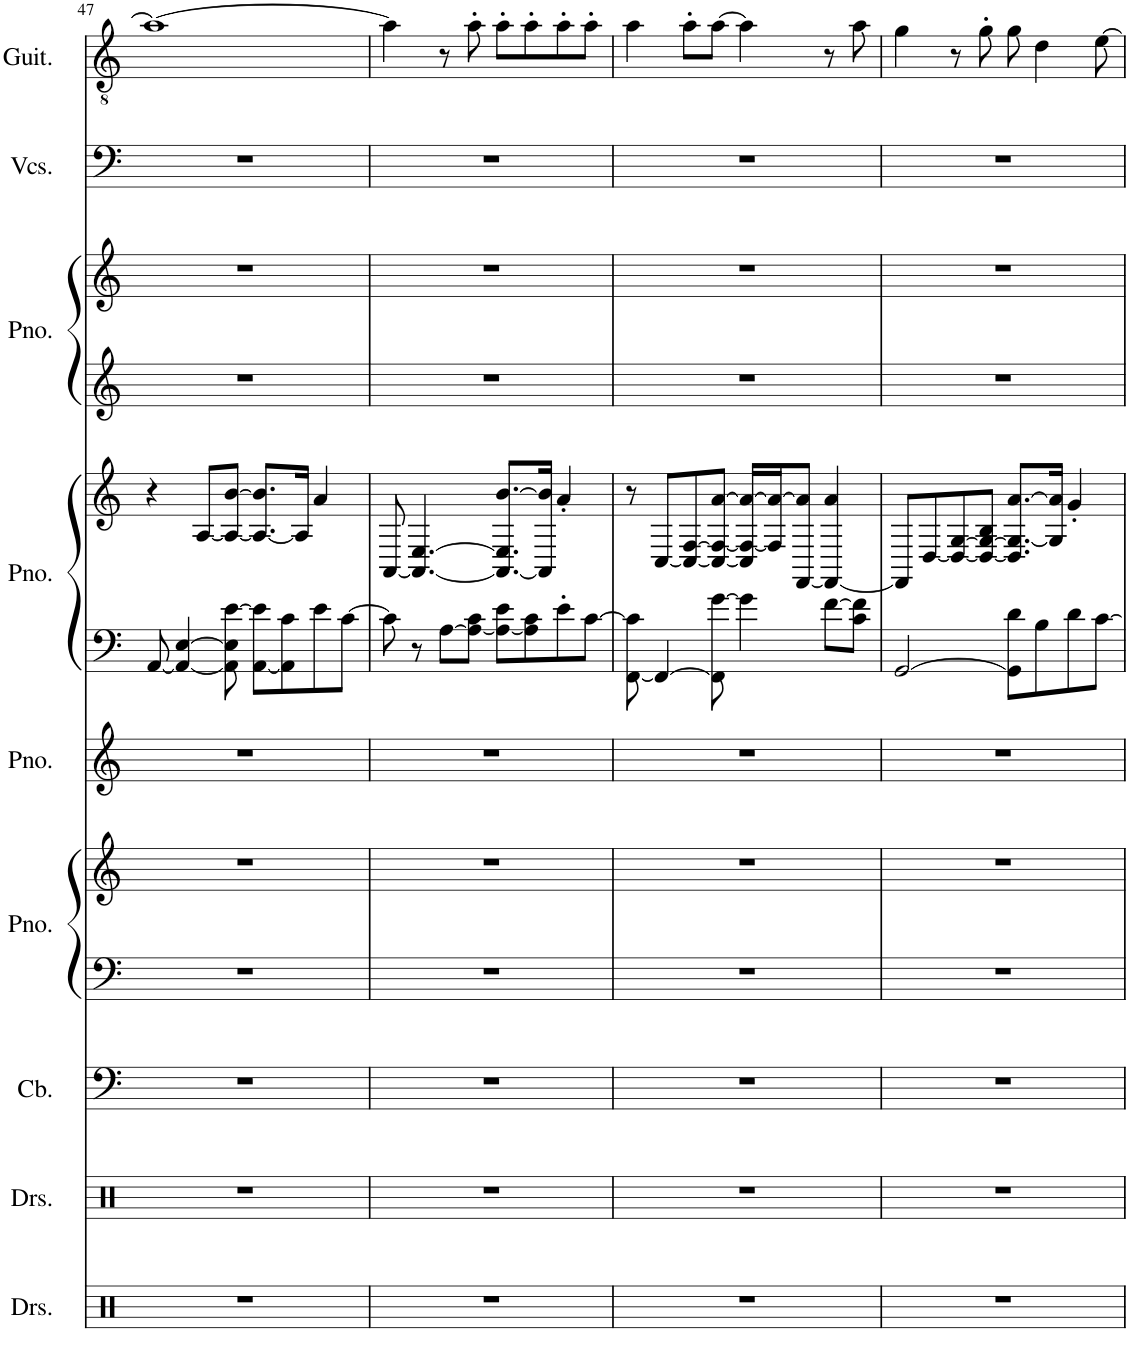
**kern	**kern	**kern	**kern	**kern	**kern	**kern	**kern	**kern	**kern	**kern	**kern
*part9	*part8	*part7	*part6	*part6	*part5	*part4	*part4	*part3	*part3	*part2	*part1
*staff12	*staff11	*staff10	*staff9	*staff8	*staff7	*staff6	*staff5	*staff4	*staff3	*staff2	*staff1
*I"Drumset	*I"Drumset	*I"Contrabass	*I"Piano	*	*I"Piano	*I"Piano	*	*I"Piano	*	*I"Violoncellos	*I"Classical Guitar
*I'Drs.	*I'Drs.	*I'Cb.	*I'Pno.	*	*I'Pno.	*I'Pno.	*	*I'Pno.	*	*I'Vcs.	*I'Guit.
!!LO:PB:g=z
*clefX	*clefX	*clefF4	*clefF4	*clefG2	*clefG2	*clefF4	*clefG2	*clefG2	*clefG2	*clefF4	*clefGv2
*	*	*Trd7c12	*	*	*	*	*	*	*	*	*
*k[]	*k[]	*k[]	*k[]	*k[]	*k[]	*k[]	*k[]	*k[]	*k[]	*k[]	*k[]
*M4/4	*M4/4	*M4/4	*M4/4	*M4/4	*M4/4	*M4/4	*M4/4	*M4/4	*M4/4	*M4/4	*M4/4
=47	=47	=47	=47	=47	=47	=47	=47	=47	=47	=47	=47
1r	1r	1r	1r	1r	1r	[8AA/	4r	1r	1r	1r	1a_
.	.	.	.	.	.	4AA/_ [4E/	.	.	.	.	.
.	.	.	.	.	.	.	[8A/L	.	.	.	.
.	.	.	.	.	.	8AA\] 8E\] [8e\	8A/_ [8b/J	.	.	.	.
.	.	.	.	.	.	[8AA\ 8e\]L	8.A/_ 8.b/]L	.	.	.	.
.	.	.	.	.	.	8AA\] 8c\	.	.	.	.	.
.	.	.	.	.	.	.	16A/Jk]	.	.	.	.
.	.	.	.	.	.	8e\	4a/	.	.	.	.
.	.	.	.	.	.	[8c\J	.	.	.	.	.
=48	=48	=48	=48	=48	=48	=48	=48	=48	=48	=48	=48
1r	1r	1r	1r	1r	1r	8c\]	[8AA/	1r	1r	1r	4a\]
.	.	.	.	.	.	8r	4.AA/_ [4.E/	.	.	.	.
.	.	.	.	.	.	[8A\L	.	.	.	.	8r
.	.	.	.	.	.	8A\_ 8c\J	.	.	.	.	8a'\
.	.	.	.	.	.	8A\_ 8e\L	8.AA/_ 8.E/] [8.b/L	.	.	.	8a'\L
.	.	.	.	.	.	8A\] 8c\	.	.	.	.	8a'\
.	.	.	.	.	.	.	16AA/] 16b/]Jk	.	.	.	.
.	.	.	.	.	.	8e'\	4a'/	.	.	.	8a'\
.	.	.	.	.	.	[8c\J	.	.	.	.	8a'\J
=49	=49	=49	=49	=49	=49	=49	=49	=49	=49	=49	=49
1r	1r	1r	1r	1r	1r	[8FF\ 8c\]	8r	1r	1r	1r	4a\
.	.	.	.	.	.	4FF/_	[8C/L	.	.	.	.
.	.	.	.	.	.	.	8C/_ [8F/	.	.	.	8a'\L
.	.	.	.	.	.	8FF\] [8g\	8C/_ 8F/_ [8a/J	.	.	.	[8a\J
.	.	.	.	.	.	4g\]	16C/] 16F/_ 16a/_LL	.	.	.	4a\]
.	.	.	.	.	.	.	16F/] 16a/_J	.	.	.	.
.	.	.	.	.	.	.	[8FF/ 8a/]J	.	.	.	.
.	.	.	.	.	.	[8f\L	4FF/_ 4a/	.	.	.	8r
.	.	.	.	.	.	8c\ 8f\]J	.	.	.	.	8a\
=50	=50	=50	=50	=50	=50	=50	=50	=50	=50	=50	=50
1r	1r	1r	1r	1r	1r	[2GG/	8FF/L]	1r	1r	1r	4g\
.	.	.	.	.	.	.	[8D/	.	.	.	.
.	.	.	.	.	.	.	8D/_ [8G/	.	.	.	8r
.	.	.	.	.	.	.	8D/_ 8G/_ 8B/J	.	.	.	8g'\
.	.	.	.	.	.	8GG\] 8d\L	8.D/] 8.G/_ [8.a/L	.	.	.	8g\
.	.	.	.	.	.	8B\	.	.	.	.	4d\
.	.	.	.	.	.	.	16G/] 16a/]Jk	.	.	.	.
.	.	.	.	.	.	8d\	4g'/	.	.	.	.
.	.	.	.	.	.	[8c\J	.	.	.	.	[8e\
=	=	=	=	=	=	=	=	=	=	=	=
*-	*-	*-	*-	*-	*-	*-	*-	*-	*-	*-	*-
